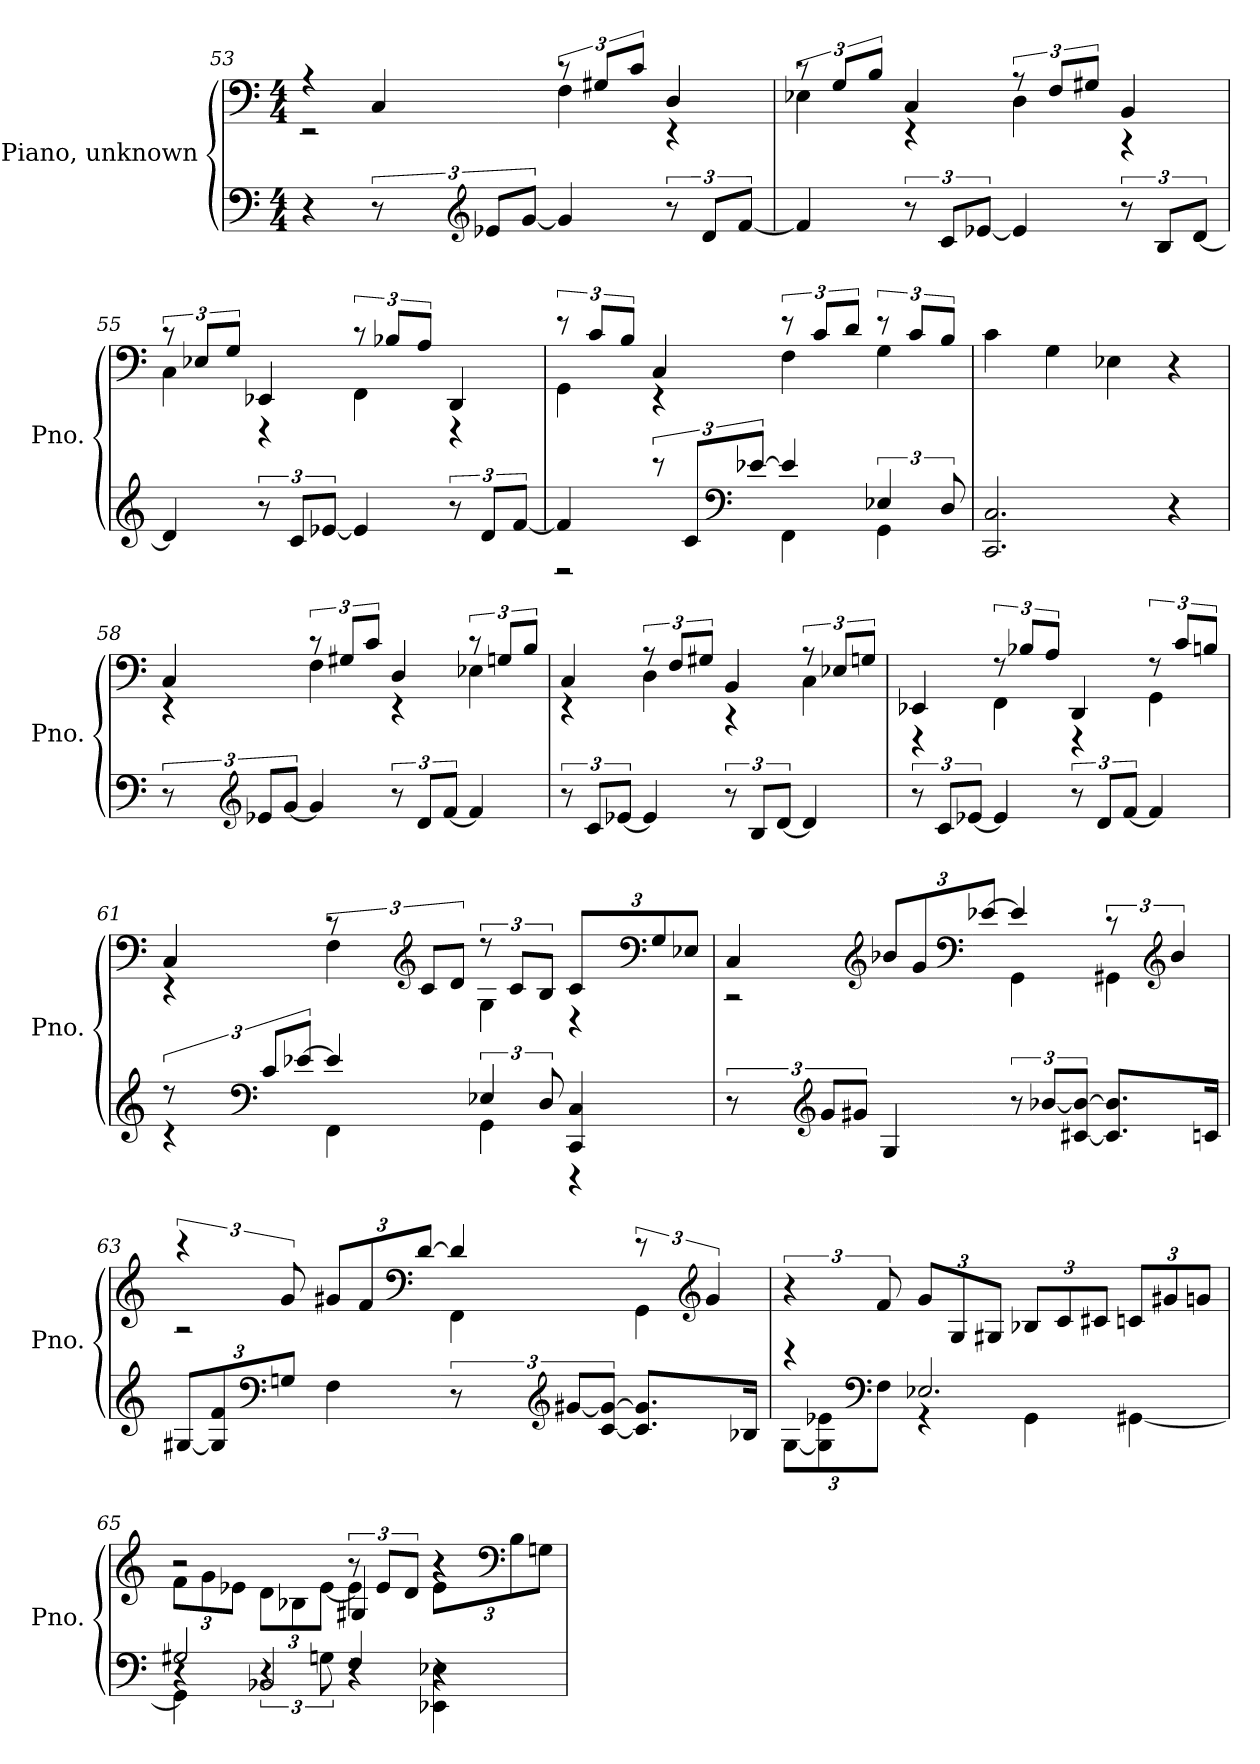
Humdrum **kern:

**kern	**kern
*part1	*part1
*staff2	*staff1
*I"Piano, unknown	*
*I'Pno.	*
!!LO:LB:g=z
*clefF4	*clefF4
*k[]	*k[]
*M4/4	*M4/4
=53	=53
*	*^
4r	4r	2r
12r	4C/	.
*clefG2	*	*
12e-X/L	.	.
[12g/J	.	.
4g/]	12r	4F\
.	12G#X/L	.
.	12c/J	.
12r	4D/	4r
12d/L	.	.
[12f/J	.	.
=54	=54	=54
4f/]	12r	4E-X\
.	12G/L	.
.	12B/J	.
12r	4C/	4r
12c/L	.	.
[12e-X/J	.	.
4e-/]	12r	4D\
.	12F/L	.
.	12G#X/J	.
12r	4BB/	4r
12B/L	.	.
[12d/J	.	.
=55	=55	=55
4d/]	12r	4C\
.	12E-X/L	.
.	12G/J	.
12r	4EE-X/	4r
12c/L	.	.
[12e-X/J	.	.
4e-/]	12r	4FF\
.	12B-X/L	.
.	12A/J	.
12r	4DD/	4r
12d/L	.	.
[12f/J	.	.
!!LO:LB:g=z	!!
=56	=56	=56
*^	*	*
4f/]	2r	12r	4GG\
.	.	12c/L	.
.	.	12B/J	.
12r	.	4C/	4r
12c/L	.	.	.
*clefF4	*	*	*
[12e-X/J	.	.	.
4e-/]	4FF\	12r	4F\
.	.	12c/L	.
.	.	12d/J	.
6E-X/	4GG\	12r	4G\
.	.	12c/L	.
12D/	.	12B/J	.
*v	*v	*	*
*	*v	*v
=57	=57
2.CC/ 2.C/	4c\
.	4G\
.	4E-X\
4r	4r
=58	=58
*	*^
12r	4C/	4r
*clefG2	*	*
12e-X/L	.	.
[12g/J	.	.
4g/]	12r	4F\
.	12G#X/L	.
.	12c/J	.
12r	4D/	4r
12d/L	.	.
[12f/J	.	.
4f/]	12r	4E-X\
.	12Gn/L	.
.	12B/J	.
!!LO:LB:g=z	!!
=59	=59	=59
12r	4C/	4r
12c/L	.	.
[12e-X/J	.	.
4e-/]	12r	4D\
.	12F/L	.
.	12G#X/J	.
12r	4BB/	4r
12B/L	.	.
[12d/J	.	.
4d/]	12r	4C\
.	12E-X/L	.
.	12Gn/J	.
=60	=60	=60
12r	4EE-X/	4r
12c/L	.	.
[12e-X/J	.	.
4e-/]	12r	4FF\
.	12B-X/L	.
.	12A/J	.
12r	4DD/	4r
12d/L	.	.
[12f/J	.	.
4f/]	12r	4GG\
.	12c/L	.
.	12Bn/J	.
!!LO:PB:g=z	!!
=61	=61	=61
*^	*	*
12r	4r	4C/	4r
*clefF4	*	*	*
12c/L	.	.	.
[12e-X/J	.	.	.
4e-/]	4FF\	12r	4F\
*	*	*clefG2	*
.	.	12c/L	.
.	.	12d/J	.
6E-X/	4GG\	12r	4G\
.	.	12c/L	.
12D/	.	12B/J	.
*	*	*Xbrackettup	*
4CC/ 4C/	4r	12c/L	4r
*	*	*clefF4	*
.	.	12G/	.
.	.	12E-X/J	.
*v	*v	*	*
=62	=62	=62
12r	4C/	2r
*clefG2	*	*
12g/L	.	.
12g#X/J	.	.
*	*clefG2	*
4G/	12b-X/L	.
.	12g/	.
*	*clefF4	*
.	[12e-X/J	.
12r	4e-/]	4GG\
[12b-X/L	.	.
[12c#X/ 12b-/_J	.	.
*	*brackettup	*
8.c#/] 8.b-/]L	12r	4GG#X\
*	*clefG2	*
.	6b-/	.
16cn/Jk	.	.
!!LO:LB:g=z	!!
=63	=63	=63
*Xbrackettup	*	*
[12G#X/L	6r	2r
12G#/] 12f/	.	.
*clefF4	*	*
12Gn/J	12g/	.
*	*Xbrackettup	*
4F\	12g#X/L	.
.	12f/	.
*	*clefF4	*
.	[12d/J	.
*brackettup	*	*
12r	4d/]	4FF\
*clefG2	*	*
[12g#X/L	.	.
[12c/ 12g#/_J	.	.
*	*brackettup	*
8.c/] 8.g#/]L	12r	4GG\
*	*clefG2	*
.	6g#/	.
16B-X/Jk	.	.
*	*v	*v
=64	=64
*^	*
*	*Xbrackettup	*
4r	[12G\L	6r
.	12G\] 12e-X\	.
*clefF4	*	*
.	12F\J	12f/
*	*	*Xbrackettup
2.E-X/	4r	12g/L
.	.	12G/
.	.	12G#X/J
.	4GG\	12B-X/L
.	.	12c/
.	.	12c#X/J
.	[4GG#X\	12cn/L
.	.	12g#X/
.	.	12gn/J
!!LO:LB:g=z
=65	=65	=65
*	*^	*^
*	*	*	*	*^
2G#X/	4GG#\]	4r	2r	12f\L	2r
.	.	.	.	12g\	.
.	.	.	.	12e-X\J	.
*	*brackettup	*	*	*	*
.	6r	2BB-X/	.	12d\L	.
.	.	.	.	12B-X\	.
.	12Gn\	.	.	[12e-\J	.
*	*	*	*brackettup	*	*
4F/	4r	.	12r	4e-\]	4G#X/
.	.	.	12e-/L	.	.
.	.	.	12d/J	.	.
*	*	*	*	*Xbrackettup	*
4r	4EE-X\ 4E-X\	4r	4r	12e-\L	4r
*	*	*	*clefF4	*	*
.	.	.	.	12B-\	.
.	.	.	.	12Gn\J	.
*v	*v	*v	*	*	*
*	*v	*v	*v
=	=
*-	*-
